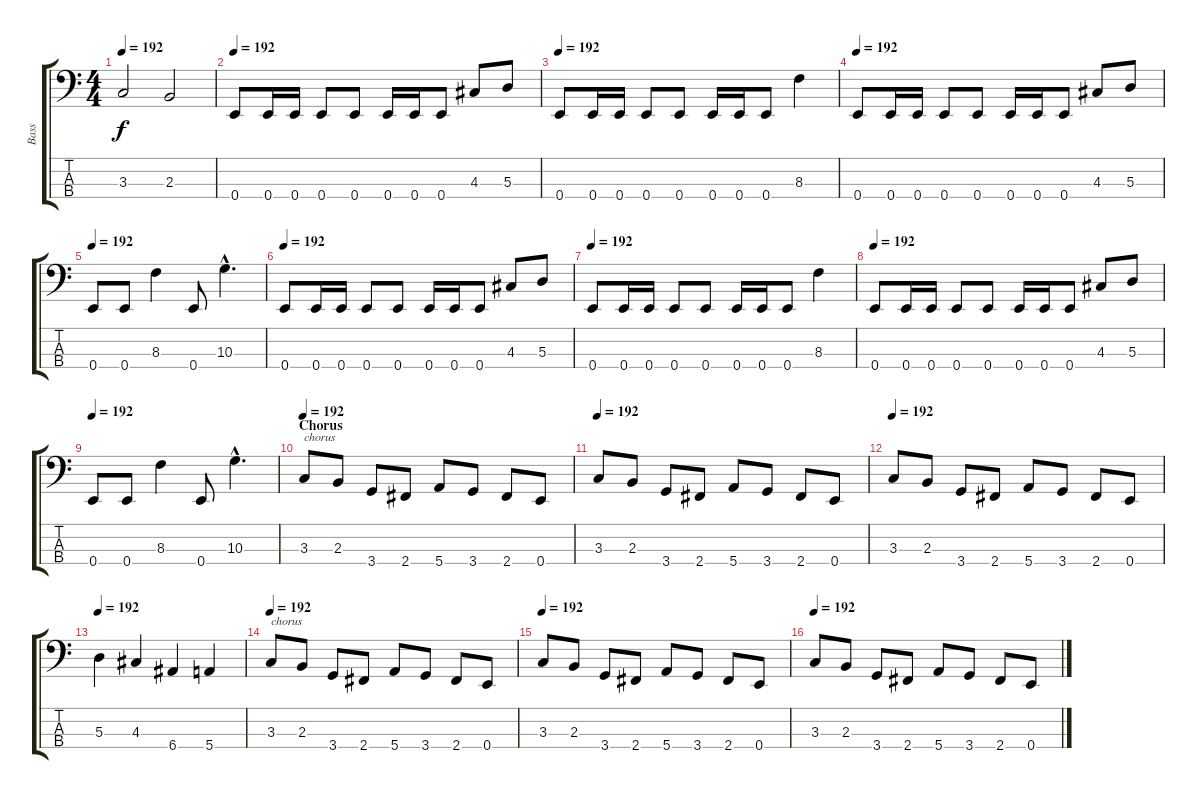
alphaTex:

\track ("Bass" "Bass") {instrument electricbasspick}
\staff {score tabs}
\tuning (G2 D2 A1 E1) {hide}
\ts (4 4)
\tempo 192
\clef f4
\ks c
3.3.2{dy f} 2.3.2 |
\tempo 192
0.4.8 0.4.16 0.4.16 0.4.8 0.4.8 0.4.16 0.4.16 0.4.8 4.3.8 5.3.8 |
\tempo 192
0.4.8 0.4.16 0.4.16 0.4.8 0.4.8 0.4.16 0.4.16 0.4.8 8.3.4 |
\tempo 192
0.4.8 0.4.16 0.4.16 0.4.8 0.4.8 0.4.16 0.4.16 0.4.8 4.3.8 5.3.8 |
\tempo 192
0.4.8 0.4.8 8.3.4 0.4.8 10.3{hac}.4{d} |
\tempo 192
0.4.8 0.4.16 0.4.16 0.4.8 0.4.8 0.4.16 0.4.16 0.4.8 4.3.8 5.3.8 |
\tempo 192
0.4.8 0.4.16 0.4.16 0.4.8 0.4.8 0.4.16 0.4.16 0.4.8 8.3.4 |
\tempo 192
0.4.8 0.4.16 0.4.16 0.4.8 0.4.8 0.4.16 0.4.16 0.4.8 4.3.8 5.3.8 |
\tempo 192
0.4.8 0.4.8 8.3.4 0.4.8 10.3{hac}.4{d} |
\section ("" "Chorus")
\tempo 192
3.3.8{txt "chorus"} 2.3.8 3.4.8 2.4.8 5.4.8 3.4.8 2.4.8 0.4.8 |
\tempo 192
3.3.8 2.3.8 3.4.8 2.4.8 5.4.8 3.4.8 2.4.8 0.4.8 |
\tempo 192
3.3.8 2.3.8 3.4.8 2.4.8 5.4.8 3.4.8 2.4.8 0.4.8 |
\tempo 192
5.3.4 4.3.4 6.4.4 5.4.4 |
\tempo 192
3.3.8{txt "chorus"} 2.3.8 3.4.8 2.4.8 5.4.8 3.4.8 2.4.8 0.4.8 |
\tempo 192
3.3.8 2.3.8 3.4.8 2.4.8 5.4.8 3.4.8 2.4.8 0.4.8 |
\tempo 192
3.3.8 2.3.8 3.4.8 2.4.8 5.4.8 3.4.8 2.4.8 0.4.8
